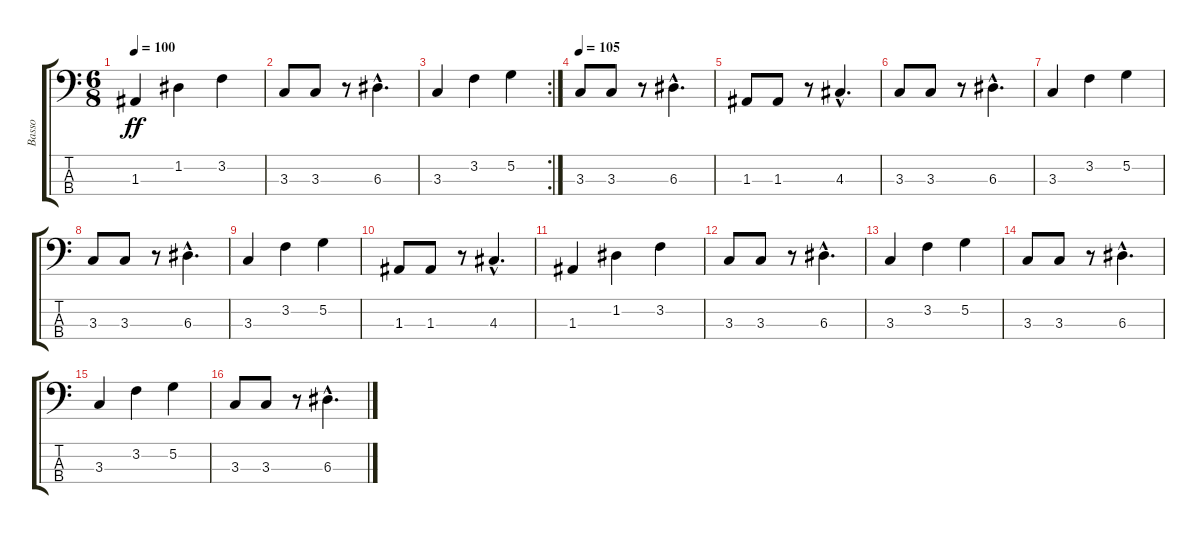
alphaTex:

\track ("Basso" "Basso") {instrument electricbassfinger}
\staff {score tabs}
\tuning (G2 D2 A1 E1) {hide}
\ts (6 8)
\tempo 100
\clef f4
\ks c
1.3.4{dy ff} 1.2.4 3.2.4 |
3.3.8 3.3.8 r.8 6.3{hac}.4{d} |
\rc 2
3.3.4 3.2.4 5.2.4 |
\tempo 105
3.3.8 3.3.8 r.8 6.3{hac}.4{d} |
1.3.8 1.3.8 r.8 4.3{hac}.4{d} |
3.3.8 3.3.8 r.8 6.3{hac}.4{d} |
3.3.4 3.2.4 5.2.4 |
3.3.8 3.3.8 r.8 6.3{hac}.4{d} |
3.3.4 3.2.4 5.2.4 |
1.3.8 1.3.8 r.8 4.3{hac}.4{d} |
1.3.4 1.2.4 3.2.4 |
3.3.8 3.3.8 r.8 6.3{hac}.4{d} |
3.3.4 3.2.4 5.2.4 |
3.3.8 3.3.8 r.8 6.3{hac}.4{d} |
3.3.4 3.2.4 5.2.4 |
3.3.8 3.3.8 r.8 6.3{hac}.4{d}
